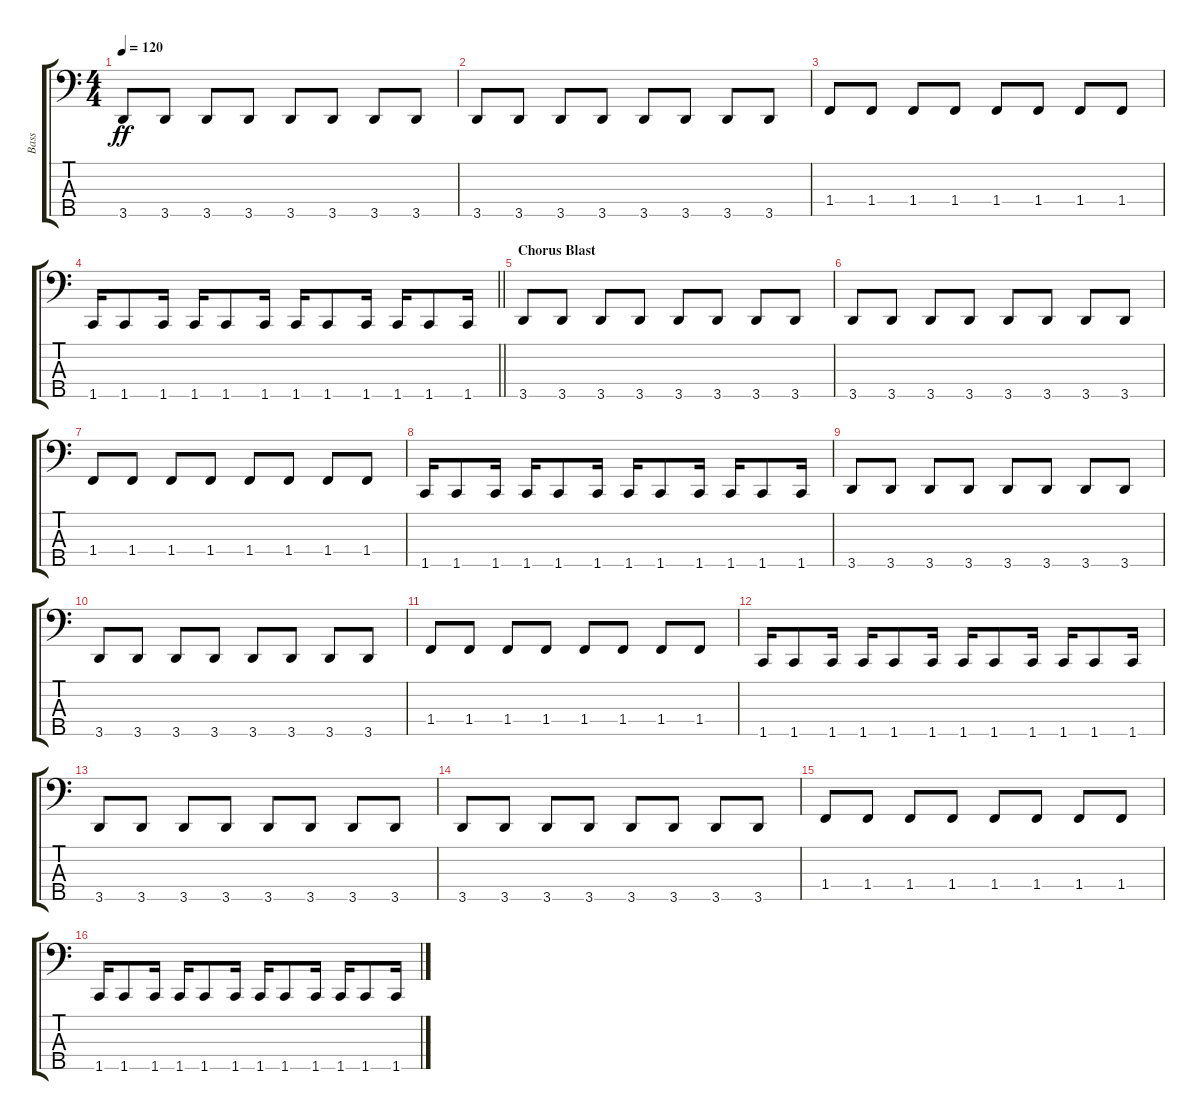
\track ("Bass" "Bass") {instrument electricbasspick}
\staff {score tabs}
\tuning (G2 D2 A1 E1 B0) {hide}
\ts (4 4)
\tempo 120
\clef f4
\ks c
3.5.8{dy ff} 3.5.8 3.5.8 3.5.8 3.5.8 3.5.8 3.5.8 3.5.8 |
3.5.8 3.5.8 3.5.8 3.5.8 3.5.8 3.5.8 3.5.8 3.5.8 |
1.4.8 1.4.8 1.4.8 1.4.8 1.4.8 1.4.8 1.4.8 1.4.8 |
\barLineRight lightlight
1.5.16 1.5.8 1.5.16 1.5.16 1.5.8 1.5.16 1.5.16 1.5.8 1.5.16 1.5.16 1.5.8 1.5.16 |
\section ("" "Chorus Blast")
3.5.8 3.5.8 3.5.8 3.5.8 3.5.8 3.5.8 3.5.8 3.5.8 |
3.5.8 3.5.8 3.5.8 3.5.8 3.5.8 3.5.8 3.5.8 3.5.8 |
1.4.8 1.4.8 1.4.8 1.4.8 1.4.8 1.4.8 1.4.8 1.4.8 |
1.5.16 1.5.8 1.5.16 1.5.16 1.5.8 1.5.16 1.5.16 1.5.8 1.5.16 1.5.16 1.5.8 1.5.16 |
3.5.8 3.5.8 3.5.8 3.5.8 3.5.8 3.5.8 3.5.8 3.5.8 |
3.5.8 3.5.8 3.5.8 3.5.8 3.5.8 3.5.8 3.5.8 3.5.8 |
1.4.8 1.4.8 1.4.8 1.4.8 1.4.8 1.4.8 1.4.8 1.4.8 |
1.5.16 1.5.8 1.5.16 1.5.16 1.5.8 1.5.16 1.5.16 1.5.8 1.5.16 1.5.16 1.5.8 1.5.16 |
3.5.8 3.5.8 3.5.8 3.5.8 3.5.8 3.5.8 3.5.8 3.5.8 |
3.5.8 3.5.8 3.5.8 3.5.8 3.5.8 3.5.8 3.5.8 3.5.8 |
1.4.8 1.4.8 1.4.8 1.4.8 1.4.8 1.4.8 1.4.8 1.4.8 |
1.5.16 1.5.8 1.5.16 1.5.16 1.5.8 1.5.16 1.5.16 1.5.8 1.5.16 1.5.16 1.5.8 1.5.16
